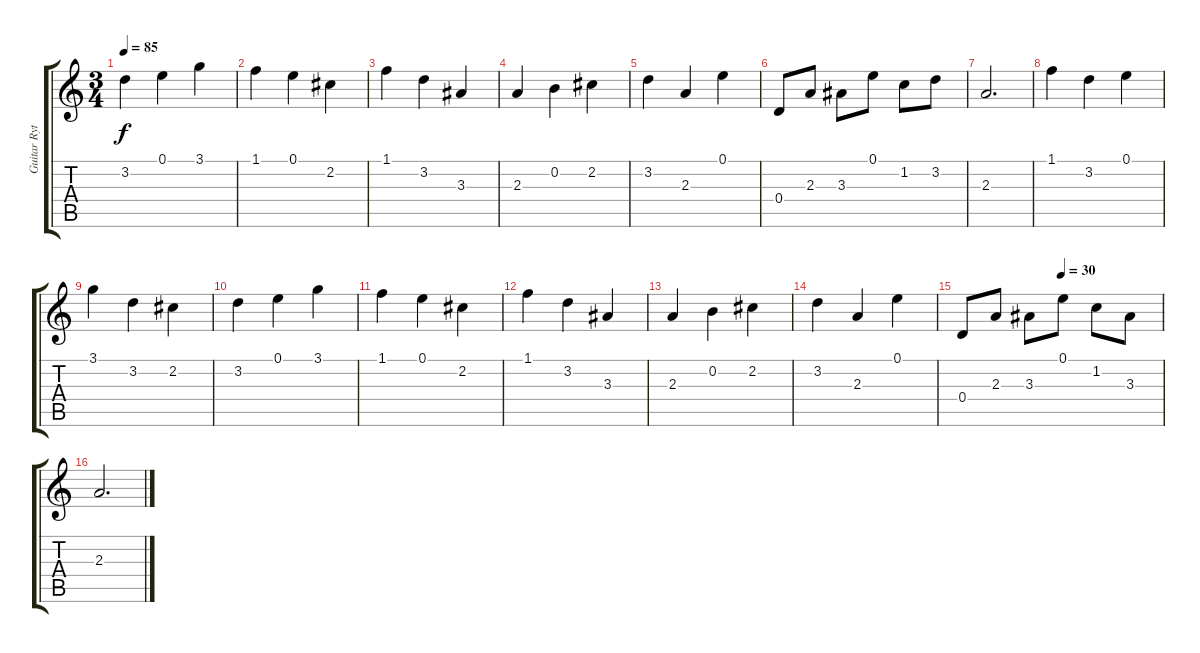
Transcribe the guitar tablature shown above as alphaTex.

\track ("Guitar Rythm" "Guitar Ryt") {instrument distortionguitar}
\staff {score tabs}
\tuning (E4 B3 G3 D3 A2 E2) {hide}
\ts (3 4)
\tempo 85
\clef g2
\ks c
3.2.4{dy f} 0.1.4 3.1.4 |
1.1.4 0.1.4 2.2.4 |
1.1.4 3.2.4 3.3.4 |
2.3.4 0.2.4 2.2.4 |
3.2.4 2.3.4 0.1.4 |
0.4.8 2.3.8 3.3.8 0.1.8 1.2.8 3.2.8 |
2.3.2{d} |
1.1.4 3.2.4 0.1.4 |
3.1.4 3.2.4 2.2.4 |
3.2.4 0.1.4 3.1.4 |
1.1.4 0.1.4 2.2.4 |
1.1.4 3.2.4 3.3.4 |
2.3.4 0.2.4 2.2.4 |
3.2.4 2.3.4 0.1.4 |
\tempo (30 0.5)
0.4.8 2.3.8 3.3.8 0.1.8 1.2.8 3.3.8 |
2.3.2{d volume 0}
